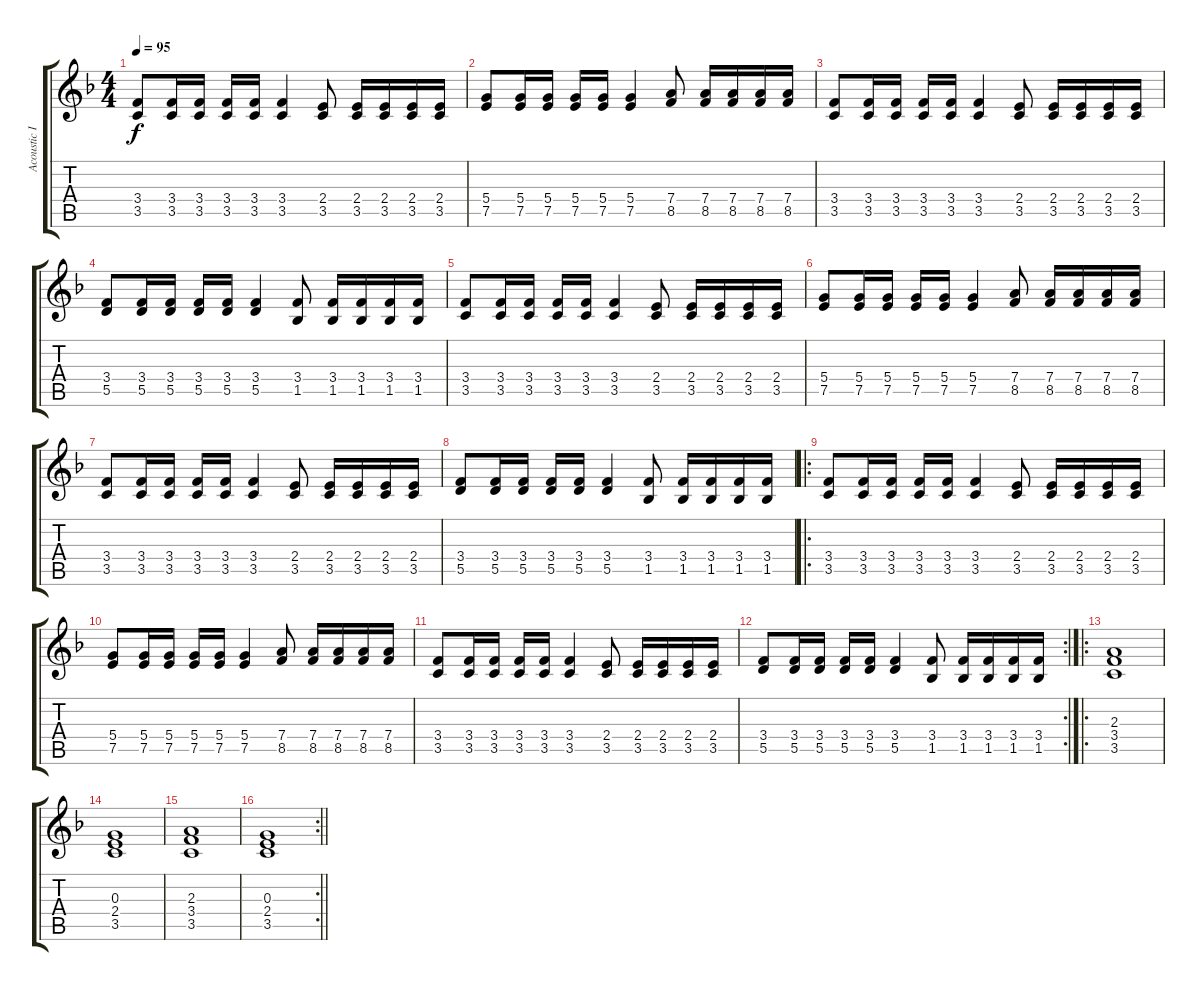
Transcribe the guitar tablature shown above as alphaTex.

\track ("Acoustic II" "Acoustic I") {instrument acousticguitarsteel}
\staff {score tabs}
\tuning (E4 B3 G3 D3 A2 E2) {hide}
\ts (4 4)
\tempo 95
\clef g2
\ks dminor
(3.4 3.5).8{dy f instrument acousticguitarsteel} (3.4 3.5).16 (3.4 3.5).16 (3.4 3.5).16 (3.4 3.5).16 (3.4 3.5).4 (2.4 3.5).8 (2.4 3.5).16 (2.4 3.5).16 (2.4 3.5).16 (2.4 3.5).16 |
(5.4 7.5).8 (5.4 7.5).16 (5.4 7.5).16 (5.4 7.5).16 (5.4 7.5).16 (5.4 7.5).4 (7.4 8.5).8 (7.4 8.5).16 (7.4 8.5).16 (7.4 8.5).16 (7.4 8.5).16 |
(3.4 3.5).8 (3.4 3.5).16 (3.4 3.5).16 (3.4 3.5).16 (3.4 3.5).16 (3.4 3.5).4 (2.4 3.5).8 (2.4 3.5).16 (2.4 3.5).16 (2.4 3.5).16 (2.4 3.5).16 |
(3.4 5.5).8 (3.4 5.5).16 (3.4 5.5).16 (3.4 5.5).16 (3.4 5.5).16 (3.4 5.5).4 (3.4 1.5).8 (3.4 1.5).16 (3.4 1.5).16 (3.4 1.5).16 (3.4 1.5).16 |
(3.4 3.5).8 (3.4 3.5).16 (3.4 3.5).16 (3.4 3.5).16 (3.4 3.5).16 (3.4 3.5).4 (2.4 3.5).8 (2.4 3.5).16 (2.4 3.5).16 (2.4 3.5).16 (2.4 3.5).16 |
(5.4 7.5).8 (5.4 7.5).16 (5.4 7.5).16 (5.4 7.5).16 (5.4 7.5).16 (5.4 7.5).4 (7.4 8.5).8 (7.4 8.5).16 (7.4 8.5).16 (7.4 8.5).16 (7.4 8.5).16 |
(3.4 3.5).8 (3.4 3.5).16 (3.4 3.5).16 (3.4 3.5).16 (3.4 3.5).16 (3.4 3.5).4 (2.4 3.5).8 (2.4 3.5).16 (2.4 3.5).16 (2.4 3.5).16 (2.4 3.5).16 |
(3.4 5.5).8 (3.4 5.5).16 (3.4 5.5).16 (3.4 5.5).16 (3.4 5.5).16 (3.4 5.5).4 (3.4 1.5).8 (3.4 1.5).16 (3.4 1.5).16 (3.4 1.5).16 (3.4 1.5).16 |
\ro
(3.4 3.5).8 (3.4 3.5).16 (3.4 3.5).16 (3.4 3.5).16 (3.4 3.5).16 (3.4 3.5).4 (2.4 3.5).8 (2.4 3.5).16 (2.4 3.5).16 (2.4 3.5).16 (2.4 3.5).16 |
(5.4 7.5).8 (5.4 7.5).16 (5.4 7.5).16 (5.4 7.5).16 (5.4 7.5).16 (5.4 7.5).4 (7.4 8.5).8 (7.4 8.5).16 (7.4 8.5).16 (7.4 8.5).16 (7.4 8.5).16 |
(3.4 3.5).8 (3.4 3.5).16 (3.4 3.5).16 (3.4 3.5).16 (3.4 3.5).16 (3.4 3.5).4 (2.4 3.5).8 (2.4 3.5).16 (2.4 3.5).16 (2.4 3.5).16 (2.4 3.5).16 |
\rc 2
(3.4 5.5).8 (3.4 5.5).16 (3.4 5.5).16 (3.4 5.5).16 (3.4 5.5).16 (3.4 5.5).4 (3.4 1.5).8 (3.4 1.5).16 (3.4 1.5).16 (3.4 1.5).16 (3.4 1.5).16 |
\ro
(2.3 3.4 3.5).1 |
(0.3 2.4 3.5).1 |
(2.3 3.4 3.5).1 |
\rc 2
\barLineRight lightlight
(0.3 2.4 3.5).1
